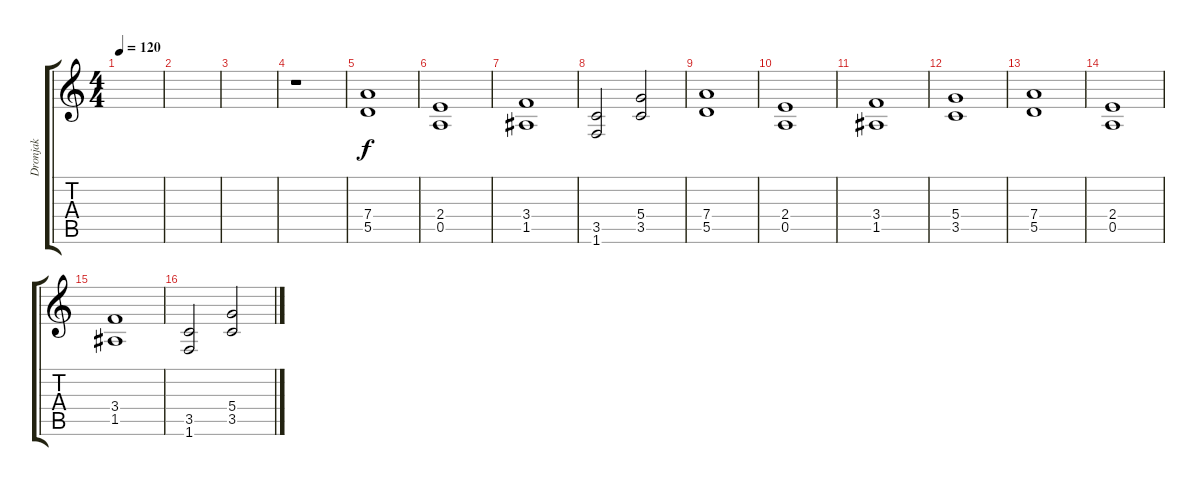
\track ("Dronjak" "Dronjak") {instrument distortionguitar}
\staff {score tabs}
\tuning (E4 B3 G3 D3 A2 E2) {hide}
\ts (4 4)
\tempo 120
\clef g2
\ks c
|
|
|
r.1 |
(7.4 5.5).1 |
(2.4 0.5).1 |
(3.4 1.5).1 |
(3.5 1.6).2 (5.4 3.5).2 |
(7.4 5.5).1 |
(2.4 0.5).1 |
(3.4 1.5).1 |
(5.4 3.5).1 |
(7.4 5.5).1 |
(2.4 0.5).1 |
(3.4 1.5).1 |
(3.5 1.6).2 (5.4 3.5).2
